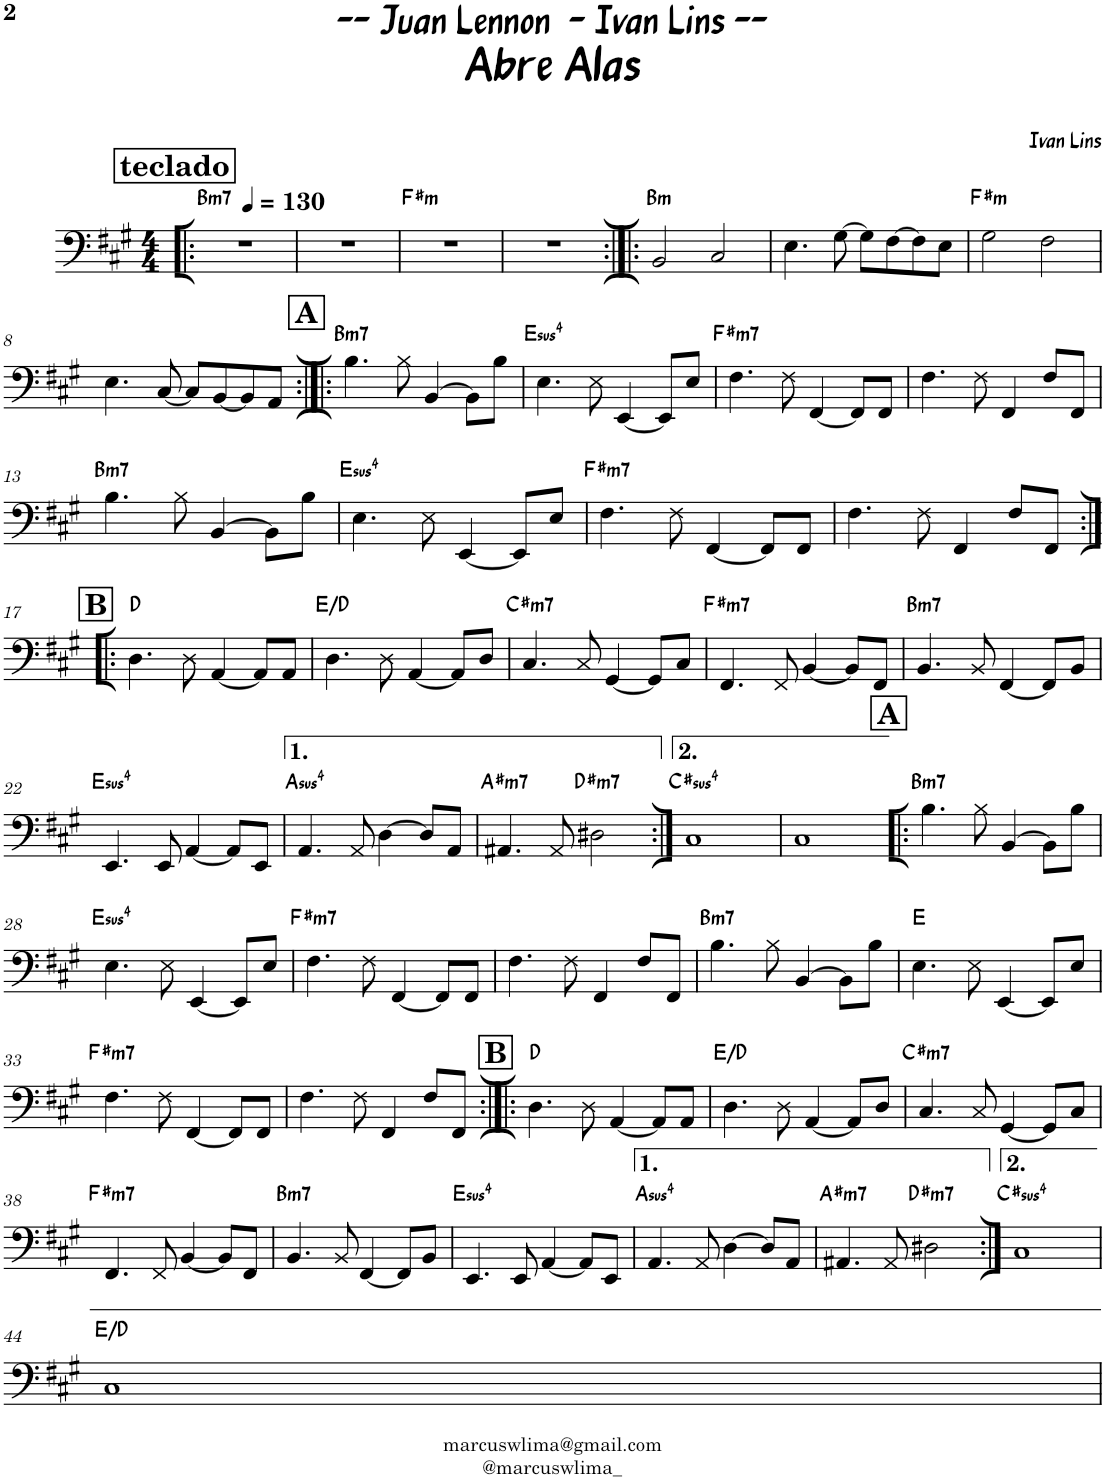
**kern	**harte
*part1	*part1
*staff1	*
*I"Contra Baixo	*
*I'C. B.	*
*clefF4	*
*Trd7c12	*
*k[f#c#g#]	*
*M4/4	*
*MM130	*
!!LO:REH:place=s1:a:B:cj:fs=14:t=teclado
=1!|:	=1!|:
!	!LO:H:kt=m7
1r	B:min7
=2	=2
1r	.
=3	=3
!	!LO:H:kt=m
1r	F#:min
=4	=4
1r	.
=5:|!|:	=5:|!|:
!	!LO:H:kt=m
2BB/	B:min
2C#/	.
=6	=6
4.E\	.
[8G#\	.
8G#\L]	.
[8F#\	.
8F#\]	.
8E\J	.
=7	=7
!	!LO:H:kt=m
2G#\	F#:min
2F#\	.
!!LO:LB:g=z
=8	=8
4.E\	.
[8C#/	.
8C#/L]	.
[8BB/	.
8BB/]	.
8AA/J	.
!!LO:REH:place=s1:a:B:cj:fs=14:t=A
=9:|!|:	=9:|!|:
!	!LO:H:kt=m7
4.B\	B:min7
8B\	.
[4BB/	.
8BB\L]	.
8B\J	.
=10	=10
!	!LO:H:kt=4
4.E\	E:sus4
8E\	.
[4EE/	.
8EE/L]	.
8E/J	.
=11	=11
!	!LO:H:kt=m7
4.F#\	F#:min7
8F#\	.
[4FF#/	.
8FF#/L]	.
8FF#/J	.
=12	=12
4.F#\	.
8F#\	.
4FF#/	.
8F#/L	.
8FF#/J	.
!!LO:LB:g=z
=13	=13
!	!LO:H:kt=m7
4.B\	B:min7
8B\	.
[4BB/	.
8BB\L]	.
8B\J	.
=14	=14
!	!LO:H:kt=4
4.E\	E:sus4
8E\	.
[4EE/	.
8EE/L]	.
8E/J	.
=15	=15
!	!LO:H:kt=m7
4.F#\	F#:min7
8F#\	.
[4FF#/	.
8FF#/L]	.
8FF#/J	.
=16	=16
4.F#\	.
8F#\	.
4FF#/	.
8F#/L	.
8FF#/J	.
!!LO:LB:g=z
!!LO:REH:place=s1:a:B:cj:fs=14:t=B
=17:|!|:	=17:|!|:
4.D\	D:maj
8D\	.
[4AA/	.
8AA/L]	.
8AA/J	.
=18	=18
4.D\	E:maj/b7
8D\	.
[4AA/	.
8AA/L]	.
8D/J	.
=19	=19
!	!LO:H:kt=m7
4.C#/	C#:min7
8C#/	.
[4GG#/	.
8GG#/L]	.
8C#/J	.
=20	=20
!	!LO:H:kt=m7
4.FF#/	F#:min7
8FF#/	.
[4BB/	.
8BB/L]	.
8FF#/J	.
=21	=21
!	!LO:H:kt=m7
4.BB/	B:min7
8BB/	.
[4FF#/	.
8FF#/L]	.
8BB/J	.
!!LO:LB:g=z
=22	=22
!	!LO:H:kt=4
4.EE/	E:sus4
8EE/	.
[4AA/	.
8AA/L]	.
8EE/J	.
=23	=23
!	!LO:H:kt=4
4.AA/	A:sus4
8AA/	.
[4D\	.
8D/L]	.
8AA/J	.
=24	=24
!	!LO:H:kt=m7
4.AA#X/	A#:min7
8AA#/	.
!	!LO:H:kt=m7
2D#X\	D#:min7
=25:|!	=25:|!
!	!LO:H:kt=4
1C#	C#:sus4
=26	=26
1C#	.
!!LO:REH:place=s1:a:B:cj:fs=14:t=A
=27!|:	=27!|:
!	!LO:H:kt=m7
4.B\	B:min7
8B\	.
[4BB/	.
8BB\L]	.
8B\J	.
!!LO:LB:g=z
=28	=28
!	!LO:H:kt=4
4.E\	E:sus4
8E\	.
[4EE/	.
8EE/L]	.
8E/J	.
=29	=29
!	!LO:H:kt=m7
4.F#\	F#:min7
8F#\	.
[4FF#/	.
8FF#/L]	.
8FF#/J	.
=30	=30
4.F#\	.
8F#\	.
4FF#/	.
8F#/L	.
8FF#/J	.
=31	=31
!	!LO:H:kt=m7
4.B\	B:min7
8B\	.
[4BB/	.
8BB\L]	.
8B\J	.
=32	=32
4.E\	E:maj
8E\	.
[4EE/	.
8EE/L]	.
8E/J	.
!!LO:LB:g=z
=33	=33
!	!LO:H:kt=m7
4.F#\	F#:min7
8F#\	.
[4FF#/	.
8FF#/L]	.
8FF#/J	.
=34	=34
4.F#\	.
8F#\	.
4FF#/	.
8F#/L	.
8FF#/J	.
!!LO:REH:place=s1:a:B:cj:fs=14:t=B
=35:|!|:	=35:|!|:
4.D\	D:maj
8D\	.
[4AA/	.
8AA/L]	.
8AA/J	.
=36	=36
4.D\	E:maj/b7
8D\	.
[4AA/	.
8AA/L]	.
8D/J	.
=37	=37
!	!LO:H:kt=m7
4.C#/	C#:min7
8C#/	.
[4GG#/	.
8GG#/L]	.
8C#/J	.
!!LO:LB:g=z
=38	=38
!	!LO:H:kt=m7
4.FF#/	F#:min7
8FF#/	.
[4BB/	.
8BB/L]	.
8FF#/J	.
=39	=39
!	!LO:H:kt=m7
4.BB/	B:min7
8BB/	.
[4FF#/	.
8FF#/L]	.
8BB/J	.
=40	=40
!	!LO:H:kt=4
4.EE/	E:sus4
8EE/	.
[4AA/	.
8AA/L]	.
8EE/J	.
=41	=41
!	!LO:H:kt=4
4.AA/	A:sus4
8AA/	.
[4D\	.
8D/L]	.
8AA/J	.
=42	=42
!	!LO:H:kt=m7
4.AA#X/	A#:min7
8AA#/	.
!	!LO:H:kt=m7
2D#X\	D#:min7
=43:|!	=43:|!
!	!LO:H:kt=4
1C#	C#:sus4
!!LO:LB:g=z
=44	=44
1C#	E:maj/b7
=	=
*-	*-
